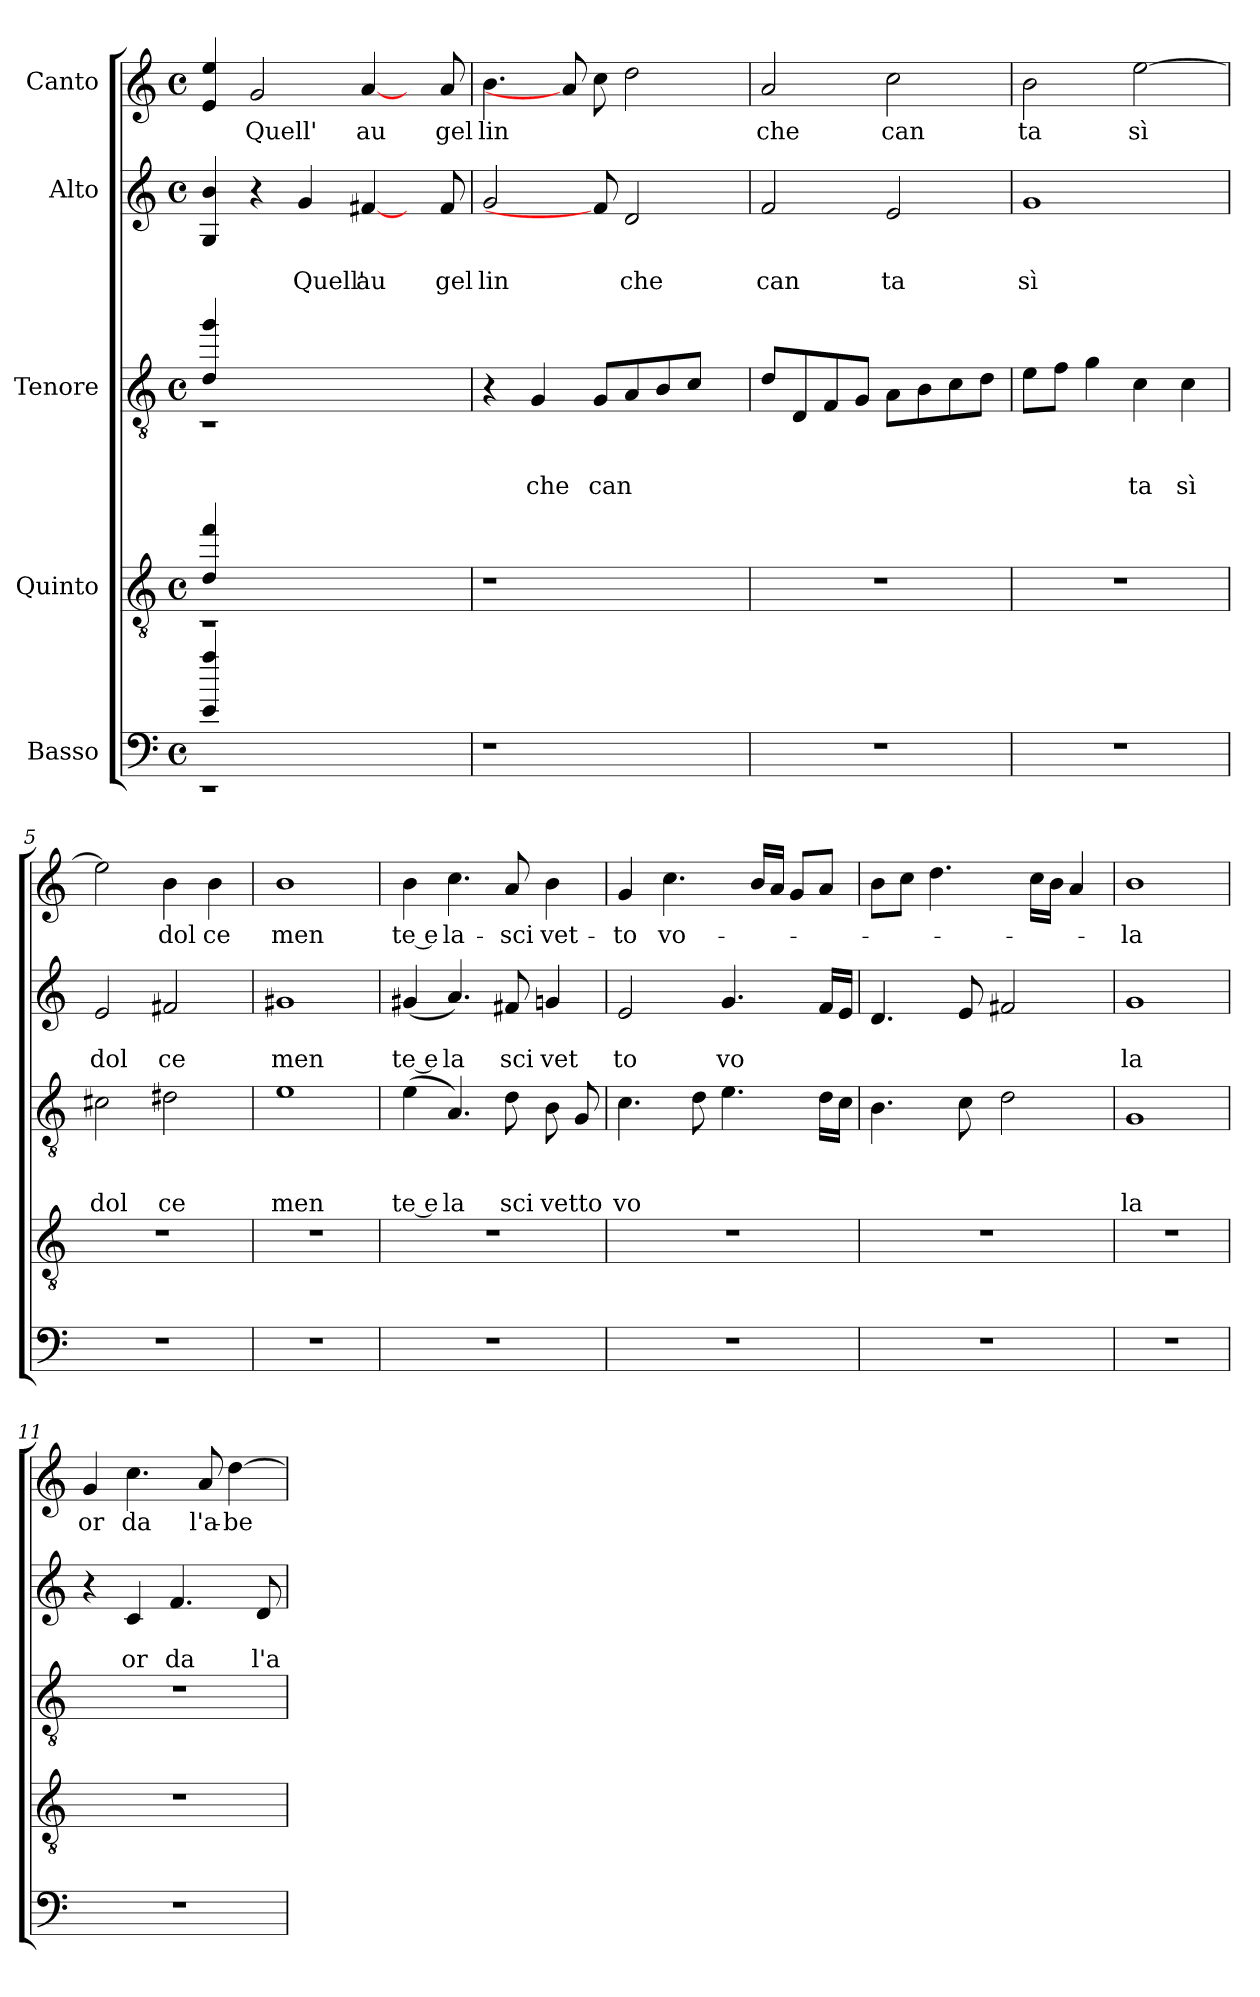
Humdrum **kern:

**kern	**kern	**kern	**text	**text	**text	**kern	**text	**text	**kern	**text
*part5	*part4	*part3	*part3	*part3	*part3	*part2	*part2	*part2	*part1	*part1
*staff5	*staff4	*staff3	*staff3	*staff3	*staff3	*staff2	*staff2	*staff2	*staff1	*staff1
*I"Basso	*I"Quinto	*I"Tenore	*	*	*	*I"Alto	*	*	*I"Canto	*
*clefF4	*clefGv2	*clefGv2	*	*	*	*clefG2	*	*	*clefG2	*
*k[]	*k[]	*k[]	*	*	*	*k[]	*	*	*k[]	*
*C:	*C:	*C:	*	*	*	*C:	*	*	*C:	*
*M4/4	*M4/4	*M4/4	*	*	*	*M4/4	*	*	*M4/4	*
*met(c)	*met(c)	*met(c)	*	*	*	*met(c)	*	*	*met(c)	*
=1	=1	=1	=1	=1	=1	=1	=1	=1	=1	=1
*^	*^	*^	*	*	*	*	*	*	*	*
!	!LO:N:vis=1	!	!LO:N:vis=1	!	!LO:N:vis=1	!	!	!	!	!	!	!	!
4e/ 4aa/	1rEE	4d/ 4ff/	1rC	4d/ 4gg/	1rC	.	.	.	4G/ 4b/	.	.	4e/ 4ee/	.
!	!	!	!	!	!	!	!	!	!	!	!	!	!LO:LY:b
4ryy	.	4ryy	.	4ryy	.	.	.	.	4r	.	.	2g/	Quell'
!	!	!	!	!	!	!	!	!	!	!	!LO:LY:b	!	!
2.ryy	.	2.ryy	.	2.ryy	.	.	.	.	4g/	.	Quell'	.	.
!	!	!	!	!	!	!	!	!	!	!	!LO:LY:b	!	!LO:LY:b
.	.	.	.	.	.	.	.	.	[4f#X/	.	au	[4a/	au
.	4ryy	.	4ryy	.	4ryy	.	.	.	8ryy	.	.	8ryy	.
!	!	!	!	!	!	!	!	!	!	!	!LO:LY:b	!	!LO:LY:b
.	.	.	.	.	.	.	.	.	8f#/	.	gel	8a/	gel
*v	*v	*	*	*v	*v	*	*	*	*	*	*	*	*
*	*v	*v	*	*	*	*	*	*	*	*	*
=2	=2	=2	=2	=2	=2	=2	=2	=2	=2	=2
!	!	!	!	!	!	!	!	!LO:LY:b	!	!LO:LY:b
1r	1r	4r	.	.	.	2g/	.	lin	4.b\	lin
!	!	!	!	!	!LO:LY:b	!	!	!	!	!
.	.	4G/	.	.	che	.	.	.	.	.
.	.	.	.	.	.	.	.	.	8a/]	.
!	!	!	!	!	!LO:LY:b	!	!	!	!	!
.	.	8G/L	.	.	can	8f#/]	.	.	8cc\	.
!	!	!	!	!	!	!	!	!LO:LY:b	!	!
.	.	8A/	.	.	.	2d/	.	che	2dd\	.
.	.	8B/	.	.	.	.	.	.	.	.
.	.	8c/J	.	.	.	.	.	.	.	.
8ryy	8ryy	8ryy	.	.	.	.	.	.	.	.
=3	=3	=3	=3	=3	=3	=3	=3	=3	=3	=3
!	!	!	!	!	!	!	!	!LO:LY:b	!	!LO:LY:b
1r	1r	8d/L	.	.	.	2f/	.	can	2a/	che
.	.	8D/	.	.	.	.	.	.	.	.
.	.	8F/	.	.	.	.	.	.	.	.
.	.	8G/J	.	.	.	.	.	.	.	.
!	!	!	!	!	!	!	!	!LO:LY:b	!	!LO:LY:b
.	.	8A\L	.	.	.	2e/	.	ta	2cc\	can
.	.	8B\	.	.	.	.	.	.	.	.
.	.	8c\	.	.	.	.	.	.	.	.
.	.	8d\J	.	.	.	.	.	.	.	.
=4	=4	=4	=4	=4	=4	=4	=4	=4	=4	=4
!	!	!	!	!	!	!	!	!LO:LY:b	!	!LO:LY:b
1r	1r	8e\L	.	.	.	1g	.	sì	2b\	ta
.	.	8f\J	.	.	.	.	.	.	.	.
.	.	4g\	.	.	.	.	.	.	.	.
!	!	!	!	!	!LO:LY:b	!	!	!	!	!LO:LY:b
.	.	4c\	.	.	ta	.	.	.	[>2ee\	sì
!	!	!	!	!	!LO:LY:b	!	!	!	!	!
.	.	4c\	.	.	sì	.	.	.	.	.
=5	=5	=5	=5	=5	=5	=5	=5	=5	=5	=5
!	!	!	!	!	!LO:LY:b	!	!	!LO:LY:b	!	!
1r	1r	2c#X\	.	.	dol	2e/	.	dol	2ee\]	.
!	!	!	!	!	!LO:LY:b	!	!	!LO:LY:b	!	!LO:LY:b
.	.	2d#X\	.	.	ce	2f#X/	.	ce	4b\	dol
!	!	!	!	!	!	!	!	!	!	!LO:LY:b
.	.	.	.	.	.	.	.	.	4b\	ce
=6	=6	=6	=6	=6	=6	=6	=6	=6	=6	=6
!	!	!	!	!	!LO:LY:b	!	!	!LO:LY:b	!	!LO:LY:b
1r	1r	1e	.	.	men	1g#X	.	men	1b	men
!!LO:LB:g=z
=7	=7	=7	=7	=7	=7	=7	=7	=7	=7	=7
!	!	!	!	!	!LO:LY:b:rj	!	!	!LO:LY:b:rj	!	!LO:LY:b:rj
1r	1r	(>4e\	.	.	te e	(4g#X/	.	te e	4b\	te e
!	!	!	!	!	!LO:LY:b	!	!	!LO:LY:b	!	!LO:LY:b
.	.	4.A/)	.	.	la	4.a/)	.	la	4.cc\	la-
!	!	!	!	!	!LO:LY:b	!	!	!LO:LY:b	!	!LO:LY:b
.	.	8d\	.	.	sci	8f#X/	.	sci	8a/	-sci
!	!	!	!	!	!LO:LY:b	!	!	!LO:LY:b	!	!LO:LY:b
.	.	8B\	.	.	vetto	4gn/	.	vet	4b\	vet-
.	.	8G/	.	.	.	.	.	.	.	.
=8	=8	=8	=8	=8	=8	=8	=8	=8	=8	=8
!	!	!	!	!	!LO:LY:b	!	!	!LO:LY:b	!	!LO:LY:b
1r	1r	4.c\	.	.	vo	2e/	.	to	4g/	-to
!	!	!	!	!	!	!	!	!	!	!LO:LY:b
.	.	.	.	.	.	.	.	.	4.cc\	vo-
.	.	8d\	.	.	.	.	.	.	.	.
!	!	!	!	!	!	!	!	!LO:LY:b	!	!
.	.	4.e\	.	.	.	4.g/	.	vo	.	.
.	.	.	.	.	.	.	.	.	16b/LL	.
.	.	.	.	.	.	.	.	.	16a/JJ	.
.	.	.	.	.	.	.	.	.	8g/L	.
.	.	16d\LL	.	.	.	16f/LL	.	.	8a/J	.
.	.	16c\JJ	.	.	.	16e/JJ	.	.	.	.
=9	=9	=9	=9	=9	=9	=9	=9	=9	=9	=9
1r	1r	4.B\	.	.	.	4.d/	.	.	8b\L	.
.	.	.	.	.	.	.	.	.	8cc\J	.
.	.	.	.	.	.	.	.	.	4.dd\	.
.	.	8c\	.	.	.	8e/	.	.	.	.
.	.	2d\	.	.	.	2f#X/	.	.	.	.
.	.	.	.	.	.	.	.	.	16cc\LL	.
.	.	.	.	.	.	.	.	.	16b\JJ	.
.	.	.	.	.	.	.	.	.	4a/	.
=10	=10	=10	=10	=10	=10	=10	=10	=10	=10	=10
!	!	!	!	!	!LO:LY:b	!	!	!LO:LY:b	!	!LO:LY:b
1r	1r	1G	.	.	la	1g	.	la	1b	-la
=11	=11	=11	=11	=11	=11	=11	=11	=11	=11	=11
!	!	!	!	!	!	!	!	!	!	!LO:LY:b
1r	1r	1r	.	.	.	4r	.	.	4g/	or
!	!	!	!	!	!	!	!	!LO:LY:b	!	!LO:LY:b
.	.	.	.	.	.	4c/	.	or	4.cc\	da
!	!	!	!	!	!	!	!	!LO:LY:b	!	!
.	.	.	.	.	.	4.f/	.	da	.	.
!	!	!	!	!	!	!	!	!	!	!LO:LY:b
.	.	.	.	.	.	.	.	.	8a/	l'a-
!	!	!	!	!	!	!	!	!	!	!LO:LY:b
.	.	.	.	.	.	.	.	.	[>4dd\	-be-
!	!	!	!	!	!	!	!	!LO:LY:b	!	!
.	.	.	.	.	.	8d/	.	l'a	.	.
=	=	=	=	=	=	=	=	=	=	=
*-	*-	*-	*-	*-	*-	*-	*-	*-	*-	*-
